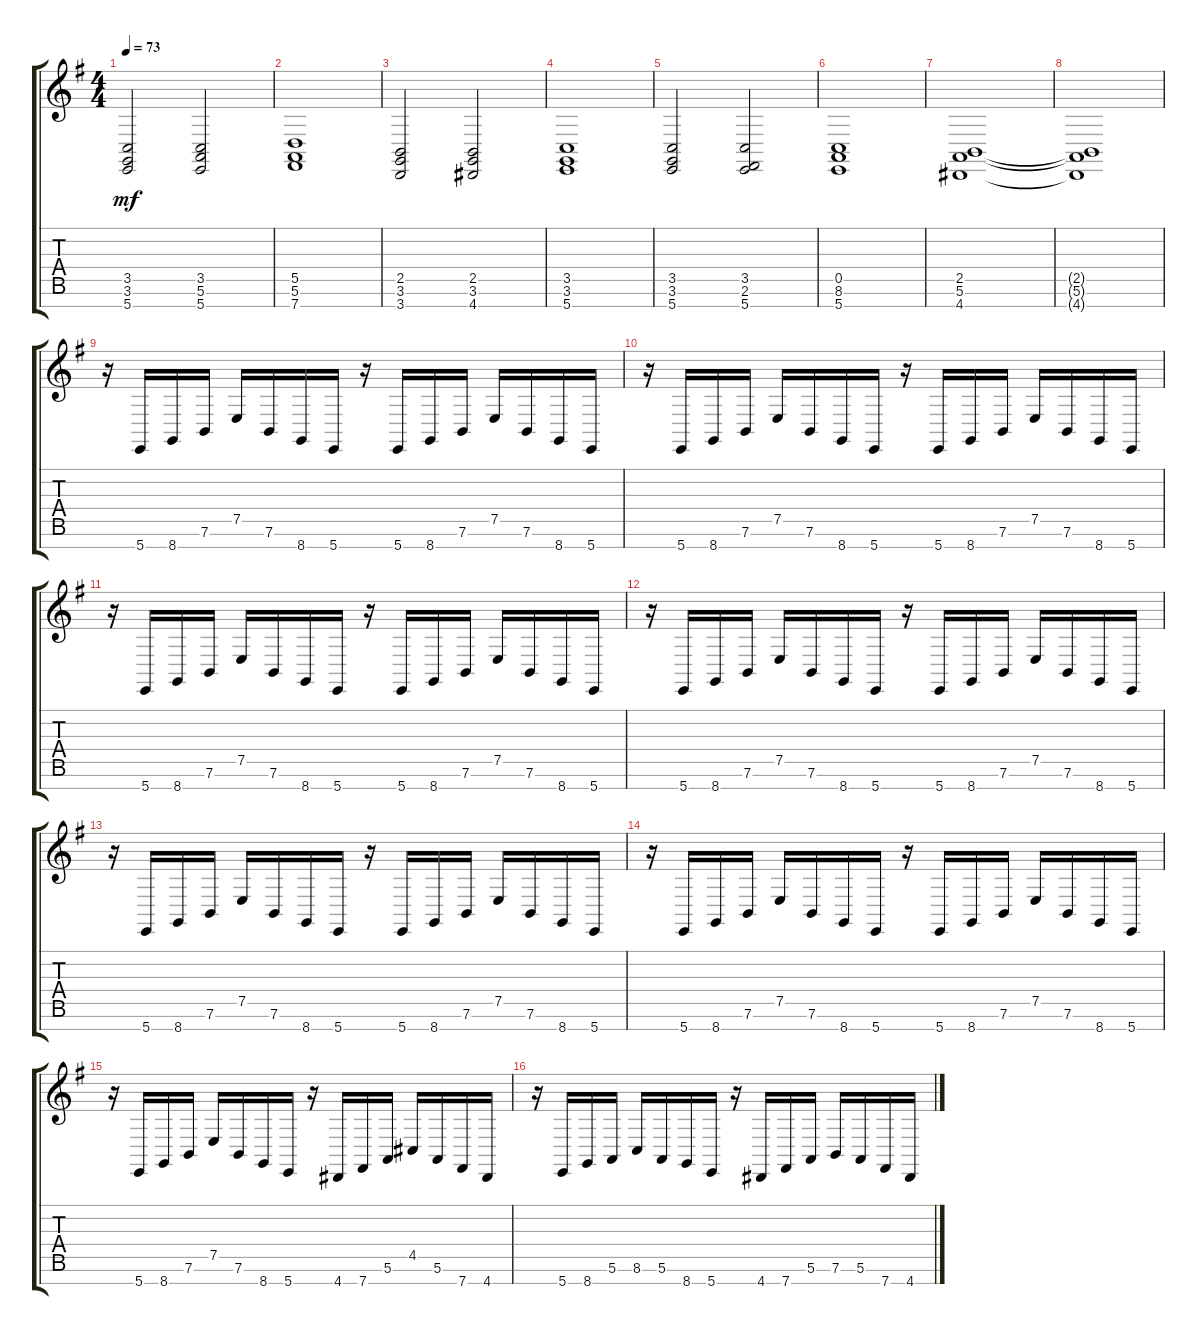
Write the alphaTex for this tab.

\track "" {instrument churchorgan}
\staff {score tabs}
\tuning (E4 B3 G3 D3 A2 E2 B1) {hide}
\ts (4 4)
\tempo 73
\clef g2
\ks eminor
(3.5 3.6 5.7).2{dy mf} (3.5 5.6 5.7).2 |
(5.5 5.6 7.7).1 |
(2.5 3.6 3.7).2 (2.5 3.6 4.7).2 |
(3.5 3.6 5.7).1 |
(3.5 3.6 5.7).2 (3.5 2.6 5.7).2 |
(0.5 8.6 5.7).1 |
(2.5 5.6 4.7).1 |
(2.5{t} 5.6{t} 4.7{t}).1 |
r.16 5.7.16 8.7.16 7.6.16 7.5.16 7.6.16 8.7.16 5.7.16 r.16 5.7.16 8.7.16 7.6.16 7.5.16 7.6.16 8.7.16 5.7.16 |
r.16 5.7.16 8.7.16 7.6.16 7.5.16 7.6.16 8.7.16 5.7.16 r.16 5.7.16 8.7.16 7.6.16 7.5.16 7.6.16 8.7.16 5.7.16 |
r.16 5.7.16 8.7.16 7.6.16 7.5.16 7.6.16 8.7.16 5.7.16 r.16 5.7.16 8.7.16 7.6.16 7.5.16 7.6.16 8.7.16 5.7.16 |
r.16 5.7.16 8.7.16 7.6.16 7.5.16 7.6.16 8.7.16 5.7.16 r.16 5.7.16 8.7.16 7.6.16 7.5.16 7.6.16 8.7.16 5.7.16 |
r.16 5.7.16 8.7.16 7.6.16 7.5.16 7.6.16 8.7.16 5.7.16 r.16 5.7.16 8.7.16 7.6.16 7.5.16 7.6.16 8.7.16 5.7.16 |
r.16 5.7.16 8.7.16 7.6.16 7.5.16 7.6.16 8.7.16 5.7.16 r.16 5.7.16 8.7.16 7.6.16 7.5.16 7.6.16 8.7.16 5.7.16 |
r.16 5.7.16 8.7.16 7.6.16 7.5.16 7.6.16 8.7.16 5.7.16 r.16 4.7.16 7.7.16 5.6.16 4.5.16 5.6.16 7.7.16 4.7.16 |
r.16 5.7.16 8.7.16 5.6.16 8.6.16 5.6.16 8.7.16 5.7.16 r.16 4.7.16 7.7.16 5.6.16 7.6.16 5.6.16 7.7.16 4.7.16
